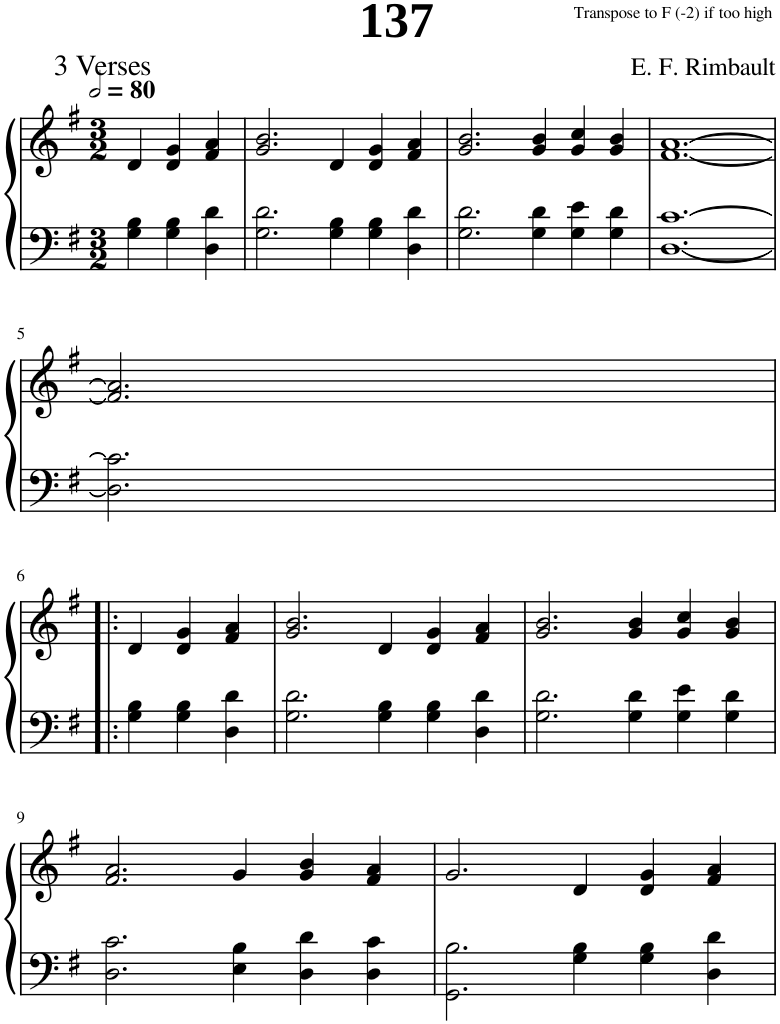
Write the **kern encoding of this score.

**kern	**kern
*part1	*part1
*staff2	*staff1
*I"Piano	*
*I'Pno.	*
*clefF4	*clefG2
*k[f#]	*k[f#]
*M3/2	*M3/2
*MM160	*MM160
=1	=1
4G\ 4B\	4d/
4G\ 4B\	4d/ 4g/
4D\ 4d\	4f#/ 4a/
=2	=2
2.G\ 2.d\	2.g/ 2.b/
4G\ 4B\	4d/
4G\ 4B\	4d/ 4g/
4D\ 4d\	4f#/ 4a/
=3	=3
2.G\ 2.d\	2.g/ 2.b/
4G\ 4d\	4g/ 4b/
4G\ 4e\	4g/ 4cc/
4G\ 4d\	4g/ 4b/
=4	=4
[1.D [1.c	[1.f# [1.a
!!LO:LB:g=z
=5	=5
2.D\] 2.c\]	2.f#/] 2.a/]
!!LO:LB:g=z
=6!|:	=6!|:
4G\ 4B\	4d/
4G\ 4B\	4d/ 4g/
4D\ 4d\	4f#/ 4a/
=7	=7
2.G\ 2.d\	2.g/ 2.b/
4G\ 4B\	4d/
4G\ 4B\	4d/ 4g/
4D\ 4d\	4f#/ 4a/
=8	=8
2.G\ 2.d\	2.g/ 2.b/
4G\ 4d\	4g/ 4b/
4G\ 4e\	4g/ 4cc/
4G\ 4d\	4g/ 4b/
!!LO:LB:g=z
=9	=9
2.D\ 2.c\	2.f#/ 2.a/
4E\ 4B\	4g/
4D\ 4d\	4g/ 4b/
4D\ 4c\	4f#/ 4a/
=10	=10
2.GG\ 2.B\	2.g/
4G\ 4B\	4d/
4G\ 4B\	4d/ 4g/
4D\ 4d\	4f#/ 4a/
=	=
*-	*-
